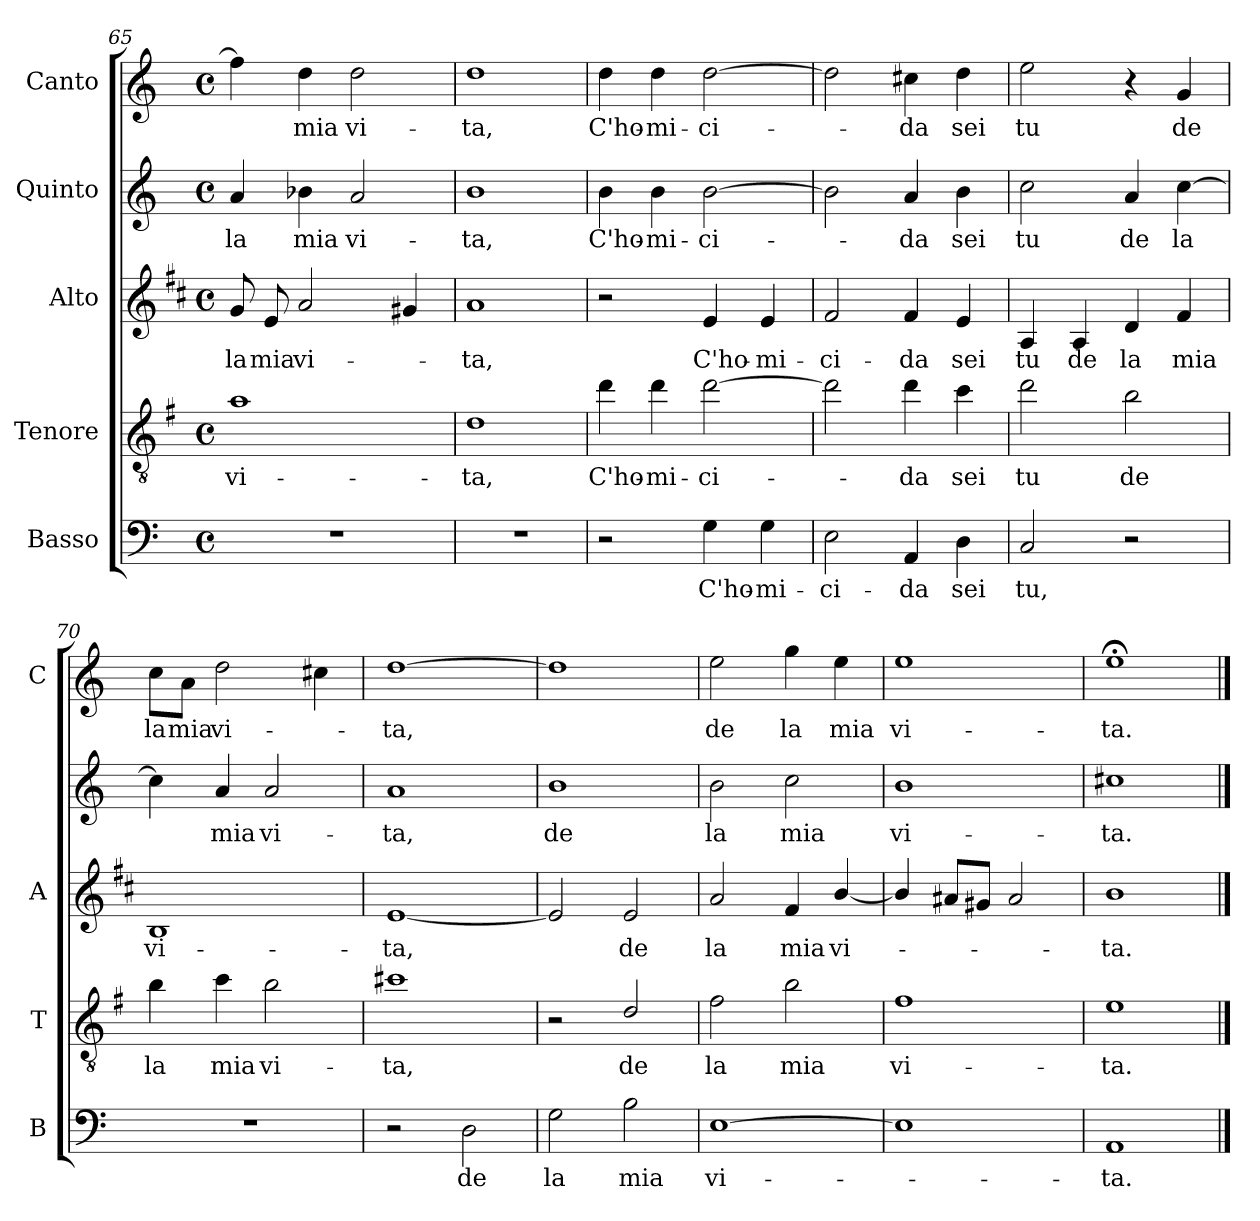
**kern	**text	**kern	**text	**kern	**text	**kern	**text	**kern	**text
*part5	*part5	*part4	*part4	*part3	*part3	*part2	*part2	*part1	*part1
*staff5	*staff5	*staff4	*staff4	*staff3	*staff3	*staff2	*staff2	*staff1	*staff1
*I"Basso	*	*I"Tenore	*	*I"Alto	*	*I"Quinto	*	*I"Canto	*
*I'B	*	*I'T	*	*I'A	*	*	*	*I'C	*
*clefF4	*	*clefGv2	*	*clefG2	*	*clefG2	*	*clefG2	*
*	*	*ITrd4c7	*	*ITrd1c2	*	*	*	*	*
*k[]	*	*k[]	*	*k[]	*	*k[]	*	*k[]	*
*C:	*	*C:	*	*C:	*	*C:	*	*C:	*
*M4/4	*	*M4/4	*	*M4/4	*	*M4/4	*	*M4/4	*
*met(c)	*	*met(c)	*	*met(c)	*	*met(c)	*	*met(c)	*
=65	=65	=65	=65	=65	=65	=65	=65	=65	=65
!	!	!	!LO:LY:b	!	!LO:LY:b	!	!LO:LY:b	!	!
1r	.	1d	vi-	8f/	la	4a/	la	4ff\]	.
!	!	!	!	!	!LO:LY:b	!	!	!	!
.	.	.	.	8d/	mia	.	.	.	.
!	!	!	!	!	!LO:LY:b	!	!LO:LY:b	!	!LO:LY:b
.	.	.	.	2g/	vi-	4b-X\	mia	4dd\	mia
!	!	!	!	!	!	!	!LO:LY:b	!	!LO:LY:b
.	.	.	.	.	.	2a/	vi-	2dd\	vi-
.	.	.	.	4f#X/	.	.	.	.	.
=66	=66	=66	=66	=66	=66	=66	=66	=66	=66
!	!	!	!LO:LY:b	!	!LO:LY:b	!	!LO:LY:b	!	!LO:LY:b
1r	.	1G	-ta,	1g	-ta,	1b	-ta,	1dd	-ta,
!!LO:LB:g=z
=67	=67	=67	=67	=67	=67	=67	=67	=67	=67
!	!	!	!LO:LY:b	!	!	!	!LO:LY:b	!	!LO:LY:b
2r	.	4g\	C'ho-	2r	.	4b\	C'ho-	4dd\	C'ho-
!	!	!	!LO:LY:b	!	!	!	!LO:LY:b	!	!LO:LY:b
.	.	4g\	-mi-	.	.	4b\	-mi-	4dd\	-mi-
!	!LO:LY:b	!	!LO:LY:b	!	!LO:LY:b	!	!LO:LY:b	!	!LO:LY:b
4G\	C'ho-	[2g\	-ci-	4d/	C'ho-	[2b\	-ci-	[2dd\	-ci-
!	!LO:LY:b	!	!	!	!LO:LY:b	!	!	!	!
4G\	-mi-	.	.	4d/	-mi-	.	.	.	.
=68	=68	=68	=68	=68	=68	=68	=68	=68	=68
!	!LO:LY:b	!	!	!	!LO:LY:b	!	!	!	!
2E\	-ci-	2g\]	.	2e/	-ci-	2b\]	.	2dd\]	.
!	!LO:LY:b	!	!LO:LY:b	!	!LO:LY:b	!	!LO:LY:b	!	!LO:LY:b
4AA/	-da	4g\	-da	4e/	-da	4a/	-da	4cc#X\	-da
!	!LO:LY:b	!	!LO:LY:b	!	!LO:LY:b	!	!LO:LY:b	!	!LO:LY:b
4D\	sei	4f\	sei	4d/	sei	4b\	sei	4dd\	sei
=69	=69	=69	=69	=69	=69	=69	=69	=69	=69
!	!LO:LY:b	!	!LO:LY:b	!	!LO:LY:b	!	!LO:LY:b	!	!LO:LY:b
2C/	tu,	2g\	tu	4G/	tu	2cc\	tu	2ee\	tu
!	!	!	!	!	!LO:LY:b	!	!	!	!
.	.	.	.	4G/	de	.	.	.	.
!	!	!	!LO:LY:b	!	!LO:LY:b	!	!LO:LY:b	!	!
2r	.	2e\	de	4c/	la	4a/	de	4r	.
!	!	!	!	!	!LO:LY:b	!	!LO:LY:b	!	!LO:LY:b
.	.	.	.	4e/	mia	[4cc\	la	4g/	de
=70	=70	=70	=70	=70	=70	=70	=70	=70	=70
!	!	!	!LO:LY:b	!	!LO:LY:b	!	!	!	!LO:LY:b
1r	.	4e\	la	1A	vi-	4cc\]	.	8cc\L	la
!	!	!	!	!	!	!	!	!	!LO:LY:b
.	.	.	.	.	.	.	.	8a\J	mia
!	!	!	!LO:LY:b	!	!	!	!LO:LY:b	!	!LO:LY:b
.	.	4f\	mia	.	.	4a/	mia	2dd\	vi-
!	!	!	!LO:LY:b	!	!	!	!LO:LY:b	!	!
.	.	2e\	vi-	.	.	2a/	vi-	.	.
.	.	.	.	.	.	.	.	4cc#X\	.
=71	=71	=71	=71	=71	=71	=71	=71	=71	=71
!	!	!	!LO:LY:b	!	!LO:LY:b	!	!LO:LY:b	!	!LO:LY:b
2r	.	1f#X	-ta,	[1d	-ta,	1a	-ta,	[1dd	-ta,
!	!LO:LY:b	!	!	!	!	!	!	!	!
2D\	de	.	.	.	.	.	.	.	.
=72	=72	=72	=72	=72	=72	=72	=72	=72	=72
!	!LO:LY:b	!	!	!	!	!	!LO:LY:b	!	!
2G\	la	2r	.	2d/]	.	1b	de	1dd]	.
!	!LO:LY:b	!	!LO:LY:b	!	!LO:LY:b	!	!	!	!
2B\	mia	2G/	de	2d/	de	.	.	.	.
=73	=73	=73	=73	=73	=73	=73	=73	=73	=73
!	!LO:LY:b	!	!LO:LY:b	!	!LO:LY:b	!	!LO:LY:b	!	!LO:LY:b
[1E	vi-	2B\	la	2g/	la	2b\	la	2ee\	de
!	!	!	!LO:LY:b	!	!LO:LY:b	!	!LO:LY:b	!	!LO:LY:b
.	.	2e\	mia	4e/	mia	2cc\	mia	4gg\	la
!	!	!	!	!	!LO:LY:b	!	!	!	!LO:LY:b
.	.	.	.	[4a/	vi-	.	.	4ee\	mia
=74	=74	=74	=74	=74	=74	=74	=74	=74	=74
!	!	!	!LO:LY:b	!	!	!	!LO:LY:b	!	!LO:LY:b
1E]	.	1B	vi-	4a/]	.	1b	vi-	1ee	vi-
.	.	.	.	8g#X/L	.	.	.	.	.
.	.	.	.	8f#X/J	.	.	.	.	.
.	.	.	.	2g#/	.	.	.	.	.
=75	=75	=75	=75	=75	=75	=75	=75	=75	=75
!	!LO:LY:b	!	!LO:LY:b	!	!LO:LY:b	!	!LO:LY:b	!	!LO:LY:b
1AA	-ta.	1A	-ta.	1a	-ta.	1cc#X	-ta.	1ee;<	-ta.
==	==	==	==	==	==	==	==	==	==
*-	*-	*-	*-	*-	*-	*-	*-	*-	*-
